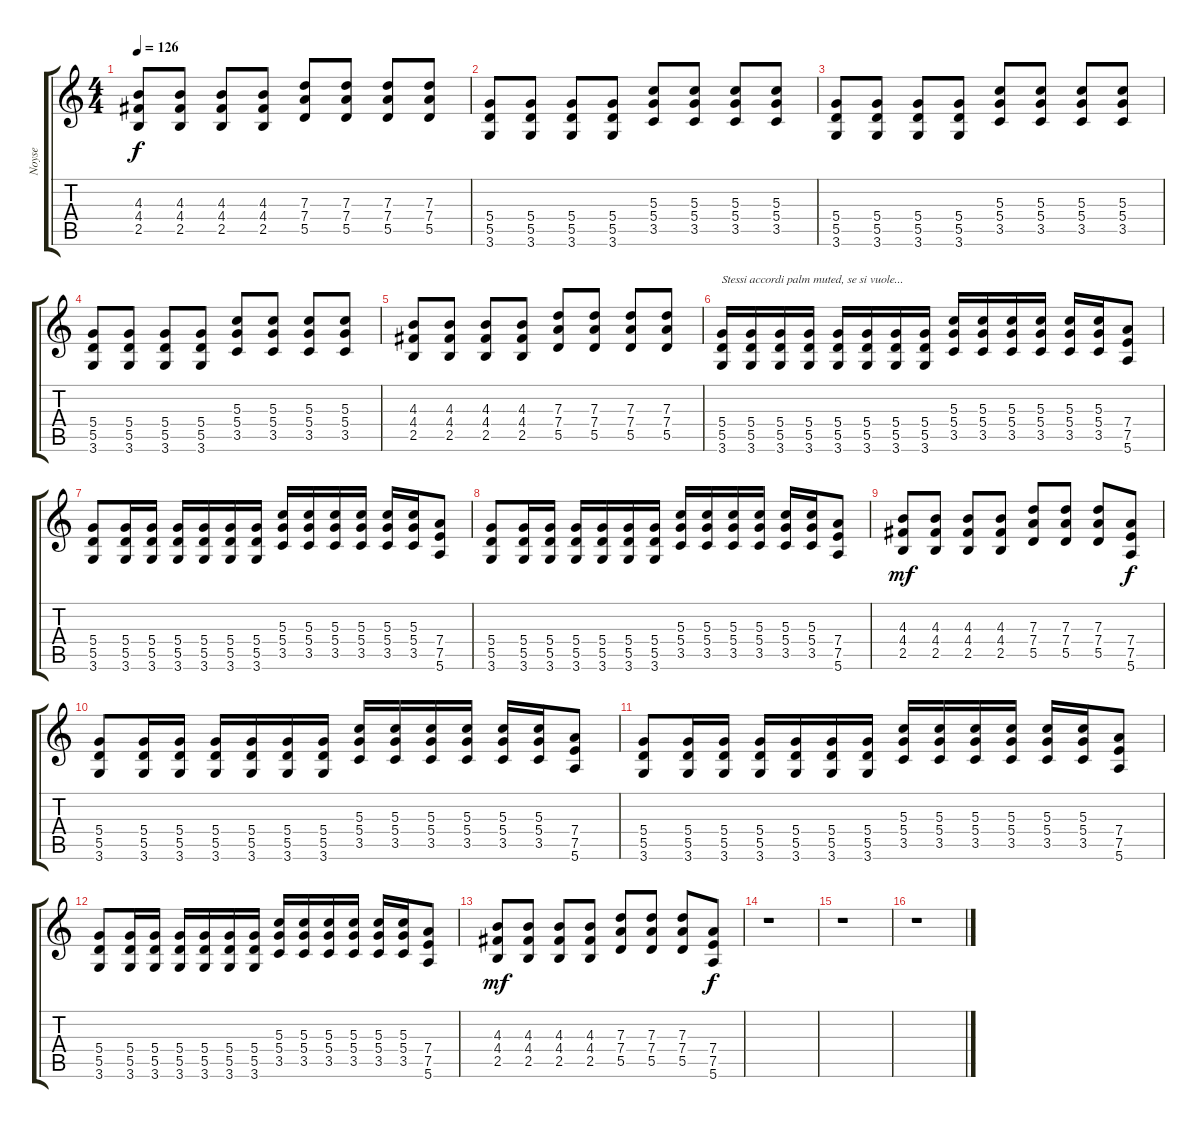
\track ("Noyse" "Noyse") {instrument distortionguitar}
\staff {score tabs}
\tuning (E4 B3 G3 D3 A2 E2) {hide}
\ts (4 4)
\tempo 126
\clef g2
\ks c
(4.3 4.4 2.5).8{dy f} (4.3 4.4 2.5).8 (4.3 4.4 2.5).8 (4.3 4.4 2.5).8 (7.3 7.4 5.5).8 (7.3 7.4 5.5).8 (7.3 7.4 5.5).8 (7.3 7.4 5.5).8 |
(5.4 5.5 3.6).8 (5.4 5.5 3.6).8 (5.4 5.5 3.6).8 (5.4 5.5 3.6).8 (5.3 5.4 3.5).8 (5.3 5.4 3.5).8 (5.3 5.4 3.5).8 (5.3 5.4 3.5).8 |
(5.4 5.5 3.6).8 (5.4 5.5 3.6).8 (5.4 5.5 3.6).8 (5.4 5.5 3.6).8 (5.3 5.4 3.5).8 (5.3 5.4 3.5).8 (5.3 5.4 3.5).8 (5.3 5.4 3.5).8 |
(5.4 5.5 3.6).8 (5.4 5.5 3.6).8 (5.4 5.5 3.6).8 (5.4 5.5 3.6).8 (5.3 5.4 3.5).8 (5.3 5.4 3.5).8 (5.3 5.4 3.5).8 (5.3 5.4 3.5).8 |
(4.3 4.4 2.5).8 (4.3 4.4 2.5).8 (4.3 4.4 2.5).8 (4.3 4.4 2.5).8 (7.3 7.4 5.5).8 (7.3 7.4 5.5).8 (7.3 7.4 5.5).8 (7.3 7.4 5.5).8 |
(5.4 5.5 3.6).16{txt "Stessi accordi palm muted, se si vuole..." instrument electricguitarmuted} (5.4 5.5 3.6).16 (5.4 5.5 3.6).16 (5.4 5.5 3.6).16 (5.4 5.5 3.6).16 (5.4 5.5 3.6).16 (5.4 5.5 3.6).16 (5.4 5.5 3.6).16 (5.3 5.4 3.5).16 (5.3 5.4 3.5).16 (5.3 5.4 3.5).16 (5.3 5.4 3.5).16 (5.3 5.4 3.5).16 (5.3 5.4 3.5).16 (7.4 7.5 5.6).8 |
(5.4 5.5 3.6).8 (5.4 5.5 3.6).16 (5.4 5.5 3.6).16 (5.4 5.5 3.6).16 (5.4 5.5 3.6).16 (5.4 5.5 3.6).16 (5.4 5.5 3.6).16 (5.3 5.4 3.5).16 (5.3 5.4 3.5).16 (5.3 5.4 3.5).16 (5.3 5.4 3.5).16 (5.3 5.4 3.5).16 (5.3 5.4 3.5).16 (7.4 7.5 5.6).8 |
(5.4 5.5 3.6).8 (5.4 5.5 3.6).16 (5.4 5.5 3.6).16 (5.4 5.5 3.6).16 (5.4 5.5 3.6).16 (5.4 5.5 3.6).16 (5.4 5.5 3.6).16 (5.3 5.4 3.5).16 (5.3 5.4 3.5).16 (5.3 5.4 3.5).16 (5.3 5.4 3.5).16 (5.3 5.4 3.5).16 (5.3 5.4 3.5).16 (7.4 7.5 5.6).8 |
(4.3 4.4 2.5).8{dy mf instrument distortionguitar} (4.3 4.4 2.5).8 (4.3 4.4 2.5).8 (4.3 4.4 2.5).8 (7.3 7.4 5.5).8 (7.3 7.4 5.5).8 (7.3 7.4 5.5).8 (7.4 7.5 5.6).8{dy f} |
(5.4 5.5 3.6).8{instrument electricguitarmuted} (5.4 5.5 3.6).16 (5.4 5.5 3.6).16 (5.4 5.5 3.6).16 (5.4 5.5 3.6).16 (5.4 5.5 3.6).16 (5.4 5.5 3.6).16 (5.3 5.4 3.5).16 (5.3 5.4 3.5).16 (5.3 5.4 3.5).16 (5.3 5.4 3.5).16 (5.3 5.4 3.5).16 (5.3 5.4 3.5).16 (7.4 7.5 5.6).8 |
(5.4 5.5 3.6).8 (5.4 5.5 3.6).16 (5.4 5.5 3.6).16 (5.4 5.5 3.6).16 (5.4 5.5 3.6).16 (5.4 5.5 3.6).16 (5.4 5.5 3.6).16 (5.3 5.4 3.5).16 (5.3 5.4 3.5).16 (5.3 5.4 3.5).16 (5.3 5.4 3.5).16 (5.3 5.4 3.5).16 (5.3 5.4 3.5).16 (7.4 7.5 5.6).8 |
(5.4 5.5 3.6).8 (5.4 5.5 3.6).16 (5.4 5.5 3.6).16 (5.4 5.5 3.6).16 (5.4 5.5 3.6).16 (5.4 5.5 3.6).16 (5.4 5.5 3.6).16 (5.3 5.4 3.5).16 (5.3 5.4 3.5).16 (5.3 5.4 3.5).16 (5.3 5.4 3.5).16 (5.3 5.4 3.5).16 (5.3 5.4 3.5).16 (7.4 7.5 5.6).8 |
(4.3 4.4 2.5).8{dy mf instrument distortionguitar} (4.3 4.4 2.5).8 (4.3 4.4 2.5).8 (4.3 4.4 2.5).8 (7.3 7.4 5.5).8 (7.3 7.4 5.5).8 (7.3 7.4 5.5).8 (7.4 7.5 5.6).8{dy f} |
r.1 |
r.1 |
r.1
